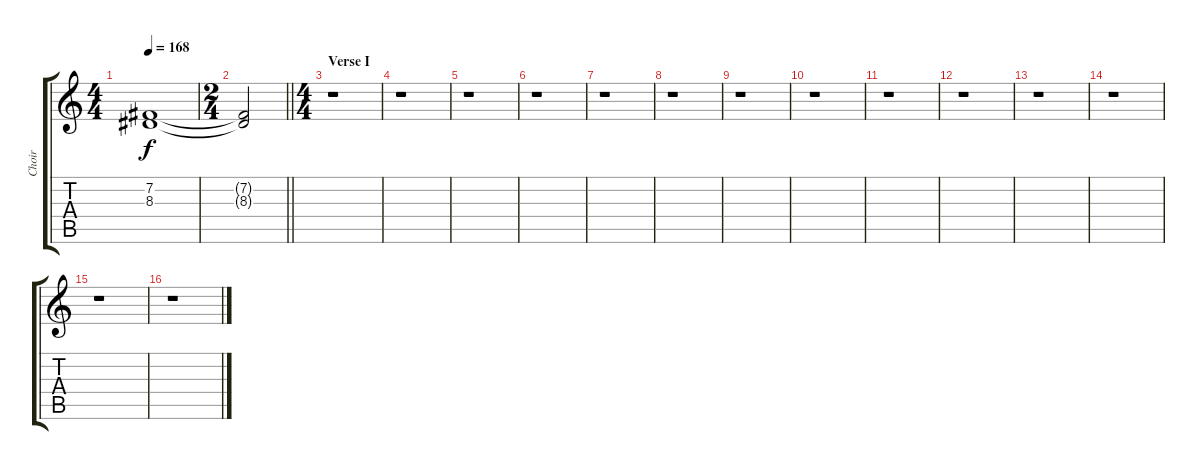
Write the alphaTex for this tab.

\track ("Choir" "Choir") {instrument choiraahs}
\staff {score tabs}
\tuning (E4 B3 G3 D3 A2 E2) {hide}
\ts (4 4)
\tempo 168
\clef g2
\ks c
(7.2{t} 8.3{t}).1{dy f} |
\ts (2 4)
\barLineRight lightlight
(7.2{t} 8.3{t}).2 |
\ts (4 4)
\section ("" "Verse I")
r.1 |
r.1 |
r.1 |
r.1 |
r.1 |
r.1 |
r.1 |
r.1 |
r.1 |
r.1 |
r.1 |
r.1 |
r.1 |
r.1
